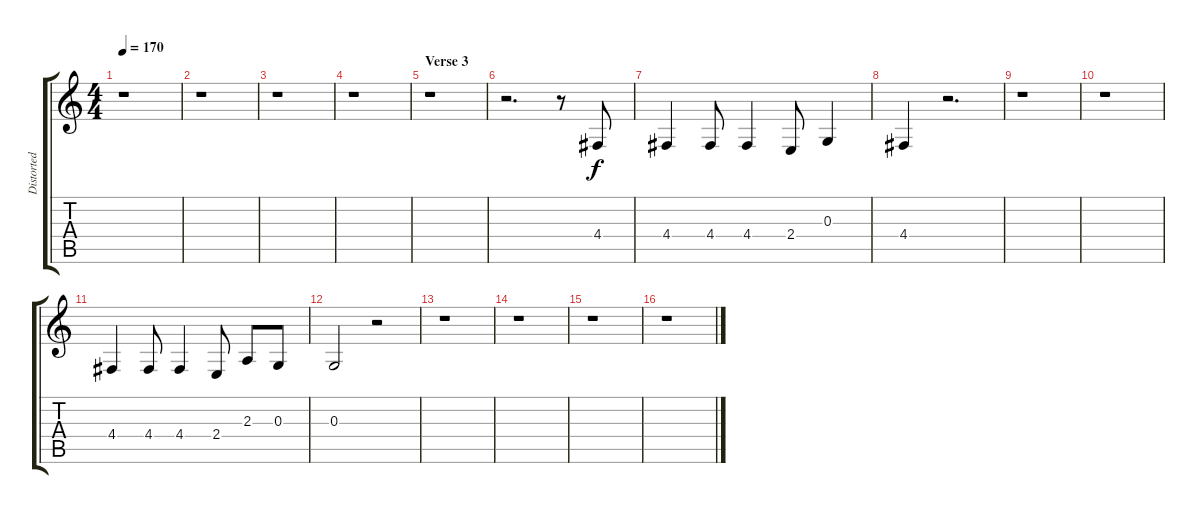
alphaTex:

\track ("Distorted Vocals (Raargh!!!)" "Distorted ") {instrument gunshot}
\staff {score tabs}
\tuning (E4 B3 G3 D3 A2 D2) {hide}
\ts (4 4)
\tempo 170
\clef g2
\ks c
r.1{dy f} |
r.1 |
r.1 |
r.1 |
\section ("" "Verse 3")
r.1 |
r.2{d} r.8 4.4.8 |
4.4.4 4.4.8 4.4.4 2.4.8 0.3.4 |
4.4.4 r.2{d} |
r.1 |
r.1 |
4.4.4 4.4.8 4.4.4 2.4.8 2.3.8 0.3.8 |
0.3.2 r.2 |
r.1 |
r.1 |
r.1 |
r.1
